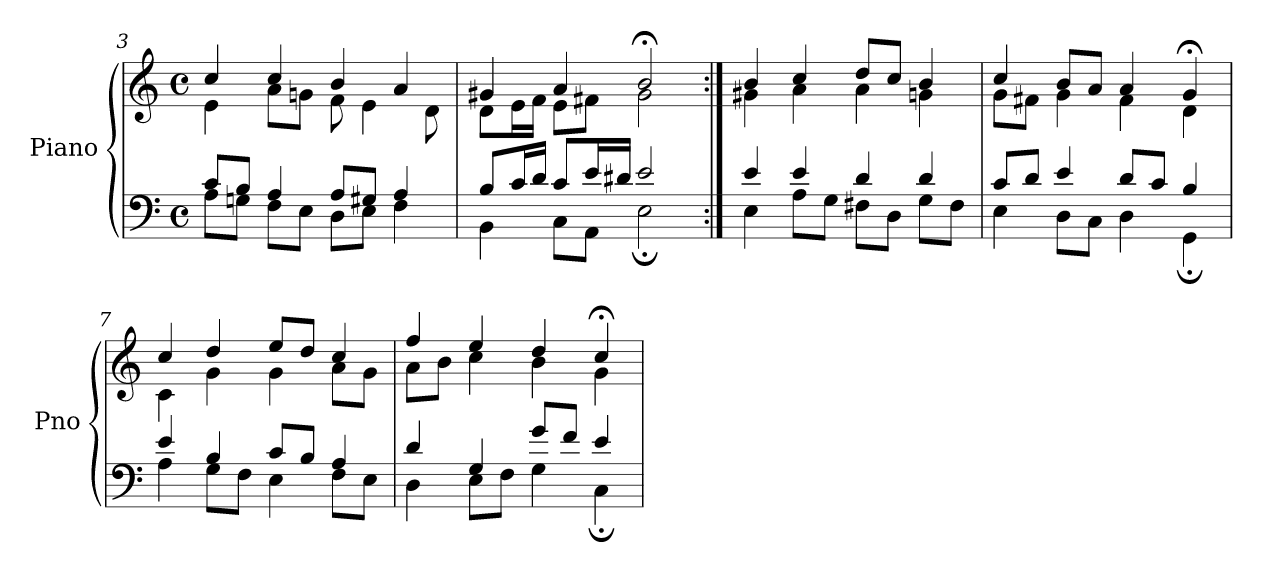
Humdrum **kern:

**kern	**kern
*part1	*part1
*staff2	*staff1
*I"Piano	*
*I'Pno	*
*clefF4	*clefG2
*k[]	*k[]
*M4/4	*M4/4
*met(c)	*met(c)
=3	=3
*^	*^
8c/L	8A\L	4cc/	4e\
8B/J	8Gn\J	.	.
4A/	8F\L	4cc/	8a\L
.	8E\J	.	8gn\J
8A/L	8D\L	4b/	8f\
8G#X/J	8E\J	.	4e\
4A/	4F\	4a/	.
.	.	.	8d\
=4	=4	=4	=4
8B/L	4BB\	4g#X/	8d\L
16c/L	.	.	16e\L
16d/JJ	.	.	16f\JJ
8c/L	8C\L	4a/	8e\L
16e/L	8AA\J	.	8f#X\J
16d#X/JJ	.	.	.
2e/	2E;\	2b;</	2g#\
=5:|!	=5:|!	=5:|!	=5:|!
4e/	4E\	4b/	4g#X\
4e/	8A\L	4cc/	4a\
.	8G\J	.	.
4d/	8F#X\L	8dd/L	4a\
.	8D\J	8cc/J	.
4d/	8G\L	4b/	4gn\
.	8F#\J	.	.
=6	=6	=6	=6
8c/L	4E\	4cc/	8g\L
8d/J	.	.	8f#X\J
4e/	8D\L	8b/L	4g\
.	8C\J	8a/J	.
8d/L	4D\	4a/	4f#\
8c/J	.	.	.
4B/	4GG;\	4g;</	4d\
=7	=7	=7	=7
4e/	4A\	4cc/	4c\
4B/	8G\L	4dd/	4g\
.	8F\J	.	.
8c/L	4E\	8ee/L	4g\
8B/J	.	8dd/J	.
4A/	8F\L	4cc/	8a\L
.	8E\J	.	8g\J
=8	=8	=8	=8
4d/	4D\	4ff/	8a\L
.	.	.	8b\J
4G/	8E\L	4ee/	4cc\
.	8F\J	.	.
8g/L	4G\	4dd/	4b\
8f/J	.	.	.
4e/	4C;\	4cc;</	4g\
*v	*v	*	*
*	*v	*v
=	=
*-	*-
